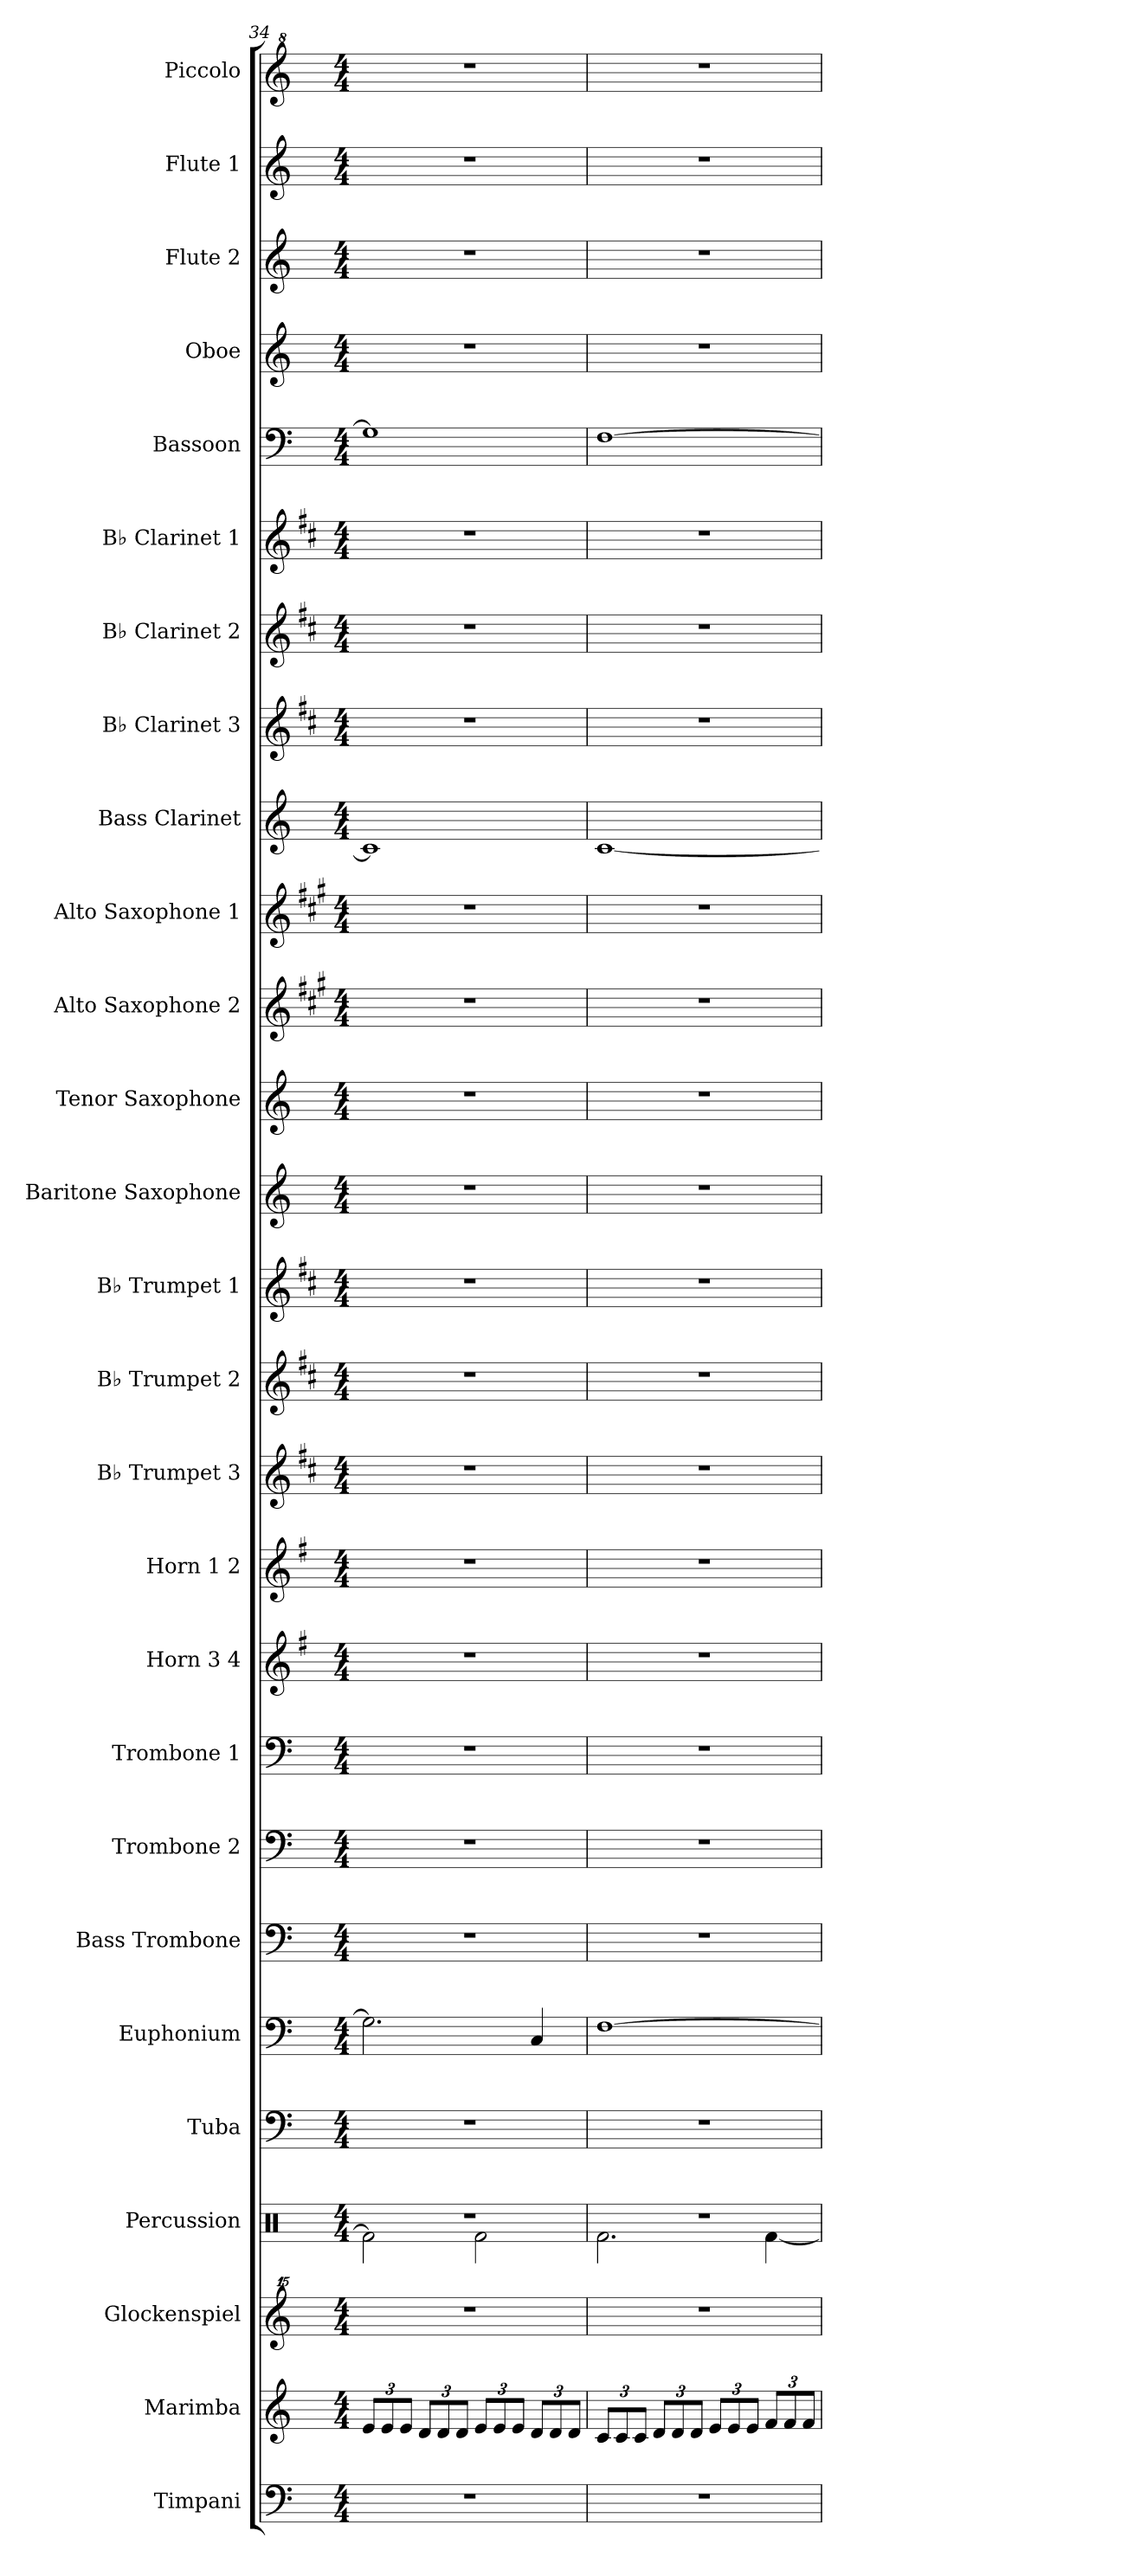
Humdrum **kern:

**kern	**kern	**kern	**kern	**kern	**kern	**kern	**kern	**kern	**kern	**kern	**kern	**kern	**kern	**kern	**kern	**kern	**kern	**kern	**kern	**kern	**kern	**kern	**kern	**kern	**kern	**kern
*part27	*part26	*part25	*part24	*part23	*part22	*part21	*part20	*part19	*part18	*part17	*part16	*part15	*part14	*part13	*part12	*part11	*part10	*part9	*part8	*part7	*part6	*part5	*part4	*part3	*part2	*part1
*staff27	*staff26	*staff25	*staff24	*staff23	*staff22	*staff21	*staff20	*staff19	*staff18	*staff17	*staff16	*staff15	*staff14	*staff13	*staff12	*staff11	*staff10	*staff9	*staff8	*staff7	*staff6	*staff5	*staff4	*staff3	*staff2	*staff1
*I"Timpani	*I"Marimba	*I"Glockenspiel	*I"Percussion	*I"Tuba	*I"Euphonium	*I"Bass Trombone	*I"Trombone 2	*I"Trombone 1	*I"Horn 3 4	*I"Horn 1 2	*I"B♭ Trumpet 3	*I"B♭ Trumpet 2	*I"B♭ Trumpet 1	*I"Baritone Saxophone	*I"Tenor Saxophone	*I"Alto Saxophone 2	*I"Alto Saxophone 1	*I"Bass Clarinet	*I"B♭ Clarinet 3	*I"B♭ Clarinet 2	*I"B♭ Clarinet 1	*I"Bassoon	*I"Oboe	*I"Flute 2	*I"Flute 1	*I"Piccolo
*I'Timp.	*I'Mrm.	*I'Glk.	*I'Perc.	*I'Tu.	*I'Eu.	*I'B. Trb.	*I'Trb. 2	*I'Trb. 1	*I'Hn. 3 4	*I'Hn. 1 2	*I'Tpt. 3	*I'Tpt. 2	*I'Tpt. 1	*I'Bar. Sax.	*I'T. Sax.	*I'A. Sax. 2	*I'A. Sax. 1	*I'B. Cl.	*I'B♭ Cl. 3	*I'B♭ Cl. 2	*I'B♭ Cl. 1	*I'Bsn.	*I'Ob.	*I'Fl. 2	*I'Fl. 1	*I'Picc.
*clefF4	*clefG2	*clefG^^2	*clefX	*clefF4	*clefF4	*clefF4	*clefF4	*clefF4	*clefG2	*clefG2	*clefG2	*clefG2	*clefG2	*clefG2	*clefG2	*clefG2	*clefG2	*clefG2	*clefG2	*clefG2	*clefG2	*clefF4	*clefG2	*clefG2	*clefG2	*clefG^2
*	*	*	*	*	*	*	*	*	*ITrd4c7	*ITrd4c7	*ITrd1c2	*ITrd1c2	*ITrd1c2	*ITrd12c21	*ITrd8c14	*ITrd5c9	*ITrd5c9	*ITrd8c14	*ITrd1c2	*ITrd1c2	*ITrd1c2	*	*	*	*	*ITrd-7c-12
*k[]	*k[]	*k[]	*k[]	*k[]	*k[]	*k[]	*k[]	*k[]	*k[]	*k[]	*k[]	*k[]	*k[]	*k[]	*k[]	*k[]	*k[]	*k[]	*k[]	*k[]	*k[]	*k[]	*k[]	*k[]	*k[]	*k[]
*C:	*C:	*C:	*C:	*C:	*C:	*C:	*C:	*C:	*C:	*C:	*C:	*C:	*C:	*C:	*C:	*C:	*C:	*C:	*C:	*C:	*C:	*C:	*C:	*C:	*C:	*C:
*M4/4	*M4/4	*M4/4	*M4/4	*M4/4	*M4/4	*M4/4	*M4/4	*M4/4	*M4/4	*M4/4	*M4/4	*M4/4	*M4/4	*M4/4	*M4/4	*M4/4	*M4/4	*M4/4	*M4/4	*M4/4	*M4/4	*M4/4	*M4/4	*M4/4	*M4/4	*M4/4
*	*Xbrackettup	*	*	*	*	*	*	*	*	*	*	*	*	*	*	*	*	*	*	*	*	*	*	*	*	*
=34	=34	=34	=34	=34	=34	=34	=34	=34	=34	=34	=34	=34	=34	=34	=34	=34	=34	=34	=34	=34	=34	=34	=34	=34	=34	=34
*	*	*	*^	*	*	*	*	*	*	*	*	*	*	*	*	*	*	*	*	*	*	*	*	*	*	*
1r	12e/L	1r	1r	2Rf\]	1r	2.G\]	1r	1r	1r	1r	1r	1r	1r	1r	1r	1r	1r	1r	1C]	1r	1r	1r	1G]	1r	1r	1r	1r
.	12e/	.	.	.	.	.	.	.	.	.	.	.	.	.	.	.	.	.	.	.	.	.	.	.	.	.	.
.	12e/J	.	.	.	.	.	.	.	.	.	.	.	.	.	.	.	.	.	.	.	.	.	.	.	.	.	.
.	12d/L	.	.	.	.	.	.	.	.	.	.	.	.	.	.	.	.	.	.	.	.	.	.	.	.	.	.
.	12d/	.	.	.	.	.	.	.	.	.	.	.	.	.	.	.	.	.	.	.	.	.	.	.	.	.	.
.	12d/J	.	.	.	.	.	.	.	.	.	.	.	.	.	.	.	.	.	.	.	.	.	.	.	.	.	.
.	12e/L	.	.	2Rf\	.	.	.	.	.	.	.	.	.	.	.	.	.	.	.	.	.	.	.	.	.	.	.
.	12e/	.	.	.	.	.	.	.	.	.	.	.	.	.	.	.	.	.	.	.	.	.	.	.	.	.	.
.	12e/J	.	.	.	.	.	.	.	.	.	.	.	.	.	.	.	.	.	.	.	.	.	.	.	.	.	.
.	12d/L	.	.	.	.	4C/	.	.	.	.	.	.	.	.	.	.	.	.	.	.	.	.	.	.	.	.	.
.	12d/	.	.	.	.	.	.	.	.	.	.	.	.	.	.	.	.	.	.	.	.	.	.	.	.	.	.
.	12d/J	.	.	.	.	.	.	.	.	.	.	.	.	.	.	.	.	.	.	.	.	.	.	.	.	.	.
=35	=35	=35	=35	=35	=35	=35	=35	=35	=35	=35	=35	=35	=35	=35	=35	=35	=35	=35	=35	=35	=35	=35	=35	=35	=35	=35	=35
1r	12c/L	1r	1r	2.Rf\	1r	[1F	1r	1r	1r	1r	1r	1r	1r	1r	1r	1r	1r	1r	[1C	1r	1r	1r	[1F	1r	1r	1r	1r
.	12c/	.	.	.	.	.	.	.	.	.	.	.	.	.	.	.	.	.	.	.	.	.	.	.	.	.	.
.	12c/J	.	.	.	.	.	.	.	.	.	.	.	.	.	.	.	.	.	.	.	.	.	.	.	.	.	.
.	12d/L	.	.	.	.	.	.	.	.	.	.	.	.	.	.	.	.	.	.	.	.	.	.	.	.	.	.
.	12d/	.	.	.	.	.	.	.	.	.	.	.	.	.	.	.	.	.	.	.	.	.	.	.	.	.	.
.	12d/J	.	.	.	.	.	.	.	.	.	.	.	.	.	.	.	.	.	.	.	.	.	.	.	.	.	.
.	12e/L	.	.	.	.	.	.	.	.	.	.	.	.	.	.	.	.	.	.	.	.	.	.	.	.	.	.
.	12e/	.	.	.	.	.	.	.	.	.	.	.	.	.	.	.	.	.	.	.	.	.	.	.	.	.	.
.	12e/J	.	.	.	.	.	.	.	.	.	.	.	.	.	.	.	.	.	.	.	.	.	.	.	.	.	.
.	12f/L	.	.	[4Rf\	.	.	.	.	.	.	.	.	.	.	.	.	.	.	.	.	.	.	.	.	.	.	.
.	12f/	.	.	.	.	.	.	.	.	.	.	.	.	.	.	.	.	.	.	.	.	.	.	.	.	.	.
.	12f/J	.	.	.	.	.	.	.	.	.	.	.	.	.	.	.	.	.	.	.	.	.	.	.	.	.	.
*	*	*	*v	*v	*	*	*	*	*	*	*	*	*	*	*	*	*	*	*	*	*	*	*	*	*	*	*
=	=	=	=	=	=	=	=	=	=	=	=	=	=	=	=	=	=	=	=	=	=	=	=	=	=	=
*-	*-	*-	*-	*-	*-	*-	*-	*-	*-	*-	*-	*-	*-	*-	*-	*-	*-	*-	*-	*-	*-	*-	*-	*-	*-	*-
